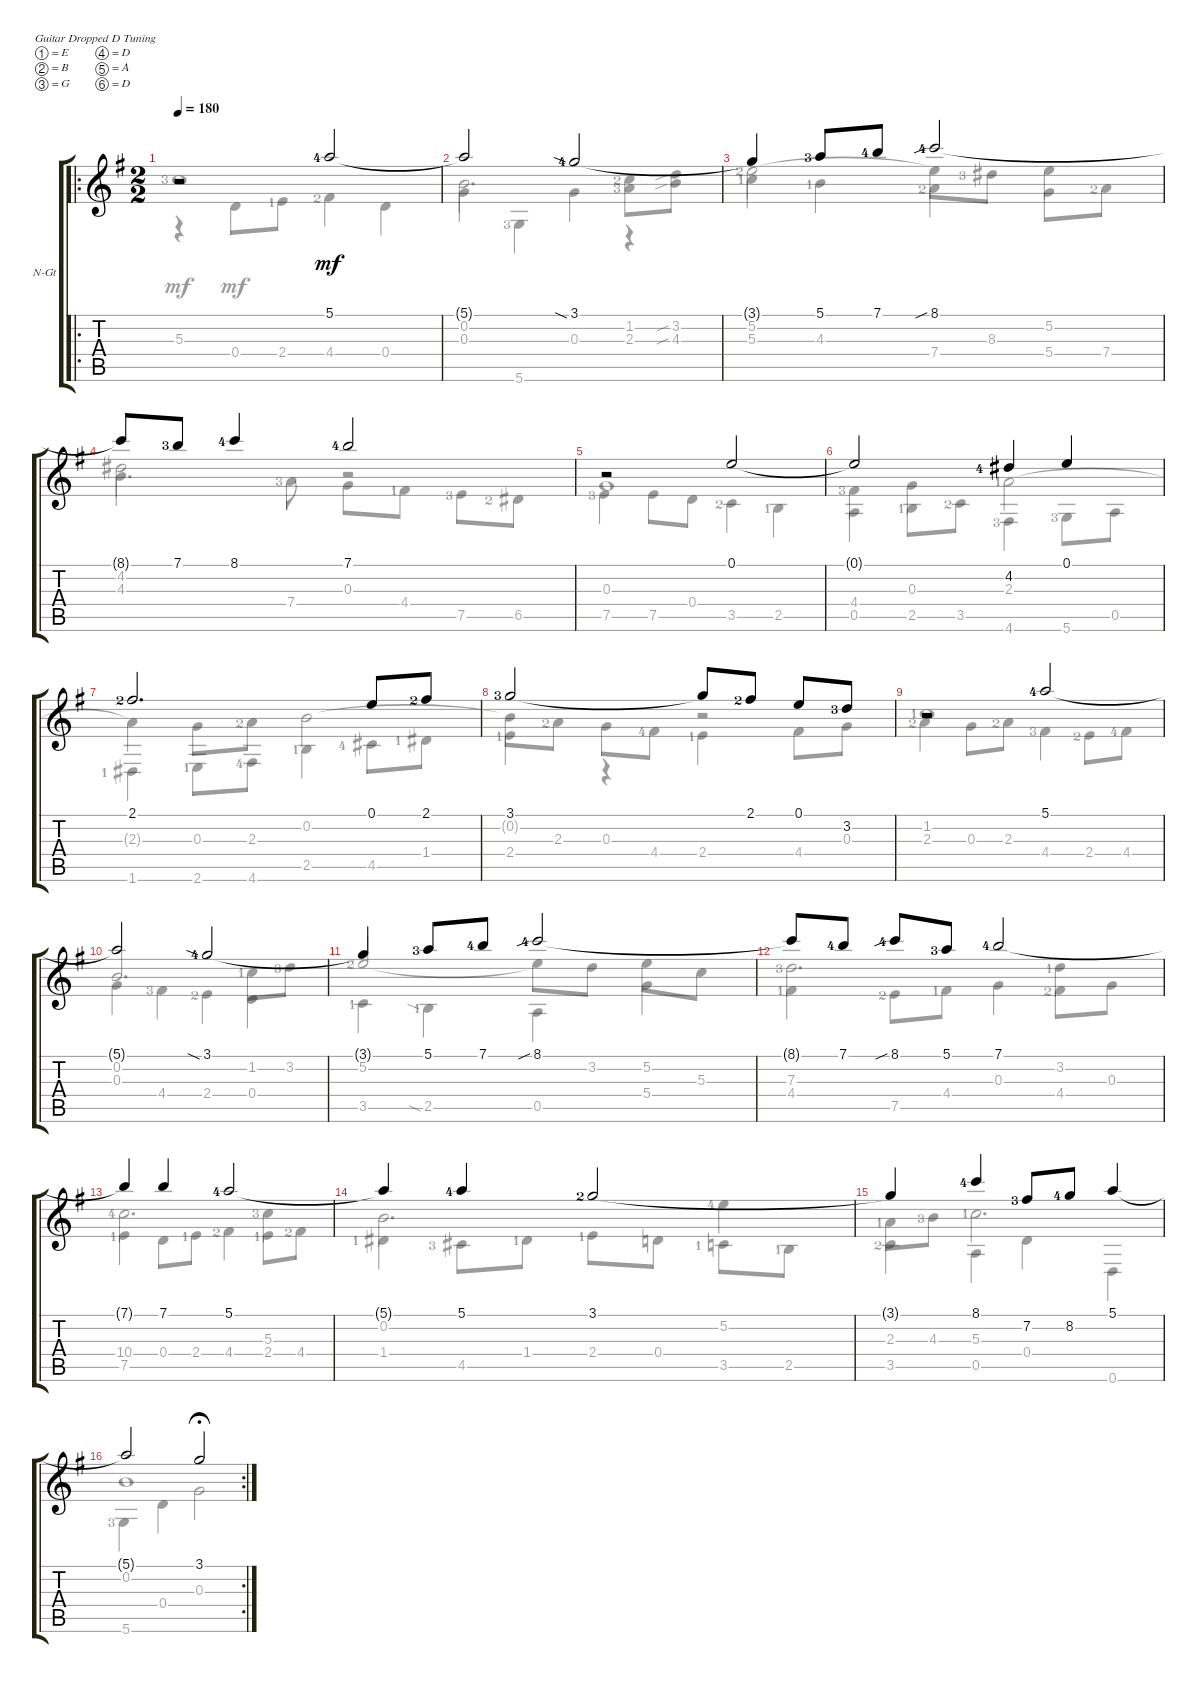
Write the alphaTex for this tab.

\bracketExtendMode groupsimilarinstruments
\firstSystemTrackNameOrientation horizontal
\otherSystemsTrackNameOrientation horizontal
\track ("Nylon Guitar" "N-Gt") {instrument acousticguitarnylon}
\staff {score tabs}
\tuning (E4 B3 G3 D3 A2 D2)
\voice
\ro
\ts (2 2)
\tempo 180
\clef g2
\ks g
r.2{dy mf} 5.1{lf 5}.2 |
5.1{t}.2 3.1{sia lf 5}.2 |
3.1{t}.4 5.1{lf 4}.8 7.1{lf 5}.8 8.1{sib lf 5}.2 |
8.1{t}.8 7.1{lf 4}.8 8.1{lf 5}.4 7.1{lf 5}.2 |
r.2 0.1.2 |
0.1{t}.2 4.2{lf 5}.4 0.1.4 |
2.1{lf 3}.2{d} 0.1.8 2.1{lf 3}.8 |
3.1{lf 4}.2 3.1{t}.8 2.1{lf 3}.8 0.1.8 3.2{lf 4}.8 |
r.2 5.1{lf 5}.2 |
5.1{t}.2 3.1{sia lf 5}.2 |
3.1{t}.4 5.1{lf 4}.8 7.1{lf 5}.8 8.1{sib lf 5}.2 |
8.1{t}.8 7.1{lf 5}.8 8.1{sib lf 5}.8 5.1{lf 4}.8 7.1{lf 5}.2 |
7.1{t}.4 7.1.4 5.1{lf 5}.2 |
5.1{t}.4 5.1{lf 5}.4 3.1{lf 3}.2 |
3.1{t}.4 8.1{lf 5}.4 7.2{lf 4}.8 8.2{lf 5}.8 5.1.4 |
\rc 2
5.1{t}.2 3.1.2{fermata (medium 0.5)}
\voice
\clef g2
\ottava regular
\simile none
\ks g
5.3{lf 4}.1{dy mf} |
0.2.2{d} (1.2{lf 3} 2.3{lf 4}).8 (3.2{sib} 4.3{sib}).8 |
5.2{lf 3}.2 5.2{t}.8 8.3{lf 4}.8 5.2.4 |
4.2.2 r.2 |
0.3.1 |
4.4{lf 4}.4 0.3.4 2.3{lf 2}.2 |
2.3{t}.4 0.3.8 2.3{lf 3}.8 0.2.2 |
0.2{t}.8 2.3{lf 3}.8 0.3.8 4.4{lf 5}.8 r.2 |
1.2{lf 2}.1 |
0.2.2{d beam invert} 1.2{lf 2}.8 3.2{lf 4}.8 |
5.2{lf 3}.2{beam invert} 5.2{t}.8 3.2.8 5.2.8 5.3.8 |
7.3{lf 4}.2{d} 3.2{lf 2}.4 |
10.4{lf 5}.2{d} 5.3{lf 4}.4 |
0.2.2{d} 5.2{lf 5}.4 |
2.3{lf 2}.8 4.3{lf 4}.8 5.3{lf 2}.2{d} |
0.2.1
\voice
\clef g2
\ottava regular
\simile none
\ks g
r.4{dy mf} 0.4.8 2.4{lf 2}.8 4.4{lf 3}.4 0.4.4 |
0.3.4 5.6{lf 4}.4 0.3.4 r.4 |
5.3{lf 2}.4 4.3{lf 2}.4 7.4{lf 3}.4 5.4.8 7.4{lf 3}.8 |
4.3.4{d} 7.4{lf 4}.8 0.3.8 4.4{lf 2}.8 7.5{lf 4}.8 6.5{lf 3}.8 |
7.5{lf 4}.4 7.5.8 0.4.8 3.5{lf 3}.4 2.5{lf 2}.4 |
0.5.4 2.5{lf 2}.8 3.5{lf 3}.8 4.6{lf 4}.4 5.6{lf 4}.8 0.5.8 |
1.6{lf 2}.4 2.6{lf 2}.8 4.6{lf 5}.8 2.5{lf 2}.4 4.5{lf 5}.8 1.4{lf 2}.8 |
2.4{lf 2}.4 r.4 2.4{lf 2}.4 4.4.8 0.3.8 |
2.3{lf 3}.4 0.3.8 2.3{lf 3}.8 4.4{lf 4}.4 2.4{lf 3}.8 4.4{lf 5}.8 |
0.3.4 4.4{lf 4}.4 2.4{lf 3}.4 0.4.4 |
3.5{lf 2}.4 2.5{sia lf 2}.4 0.5.4 5.4.4 |
4.4{lf 2}.4 7.5{lf 3}.8 4.4{lf 2}.8 0.3.4 4.4{lf 3}.8 0.3.8 |
7.5{lf 2}.4 0.4.8 2.4{lf 2}.8 4.4{lf 3}.4 2.4{lf 2}.8 4.4{lf 3}.8 |
1.4{lf 2}.4 4.5{lf 4}.8 1.4{lf 2}.8 2.4{lf 2}.8 0.4.8 3.5{lf 2}.8 2.5{lf 2}.8 |
3.5{lf 3}.4 0.5.4 0.4.4 0.6.4 |
5.6{lf 4}.4 0.4.4 0.3.2{fermata (medium 0.5)}
